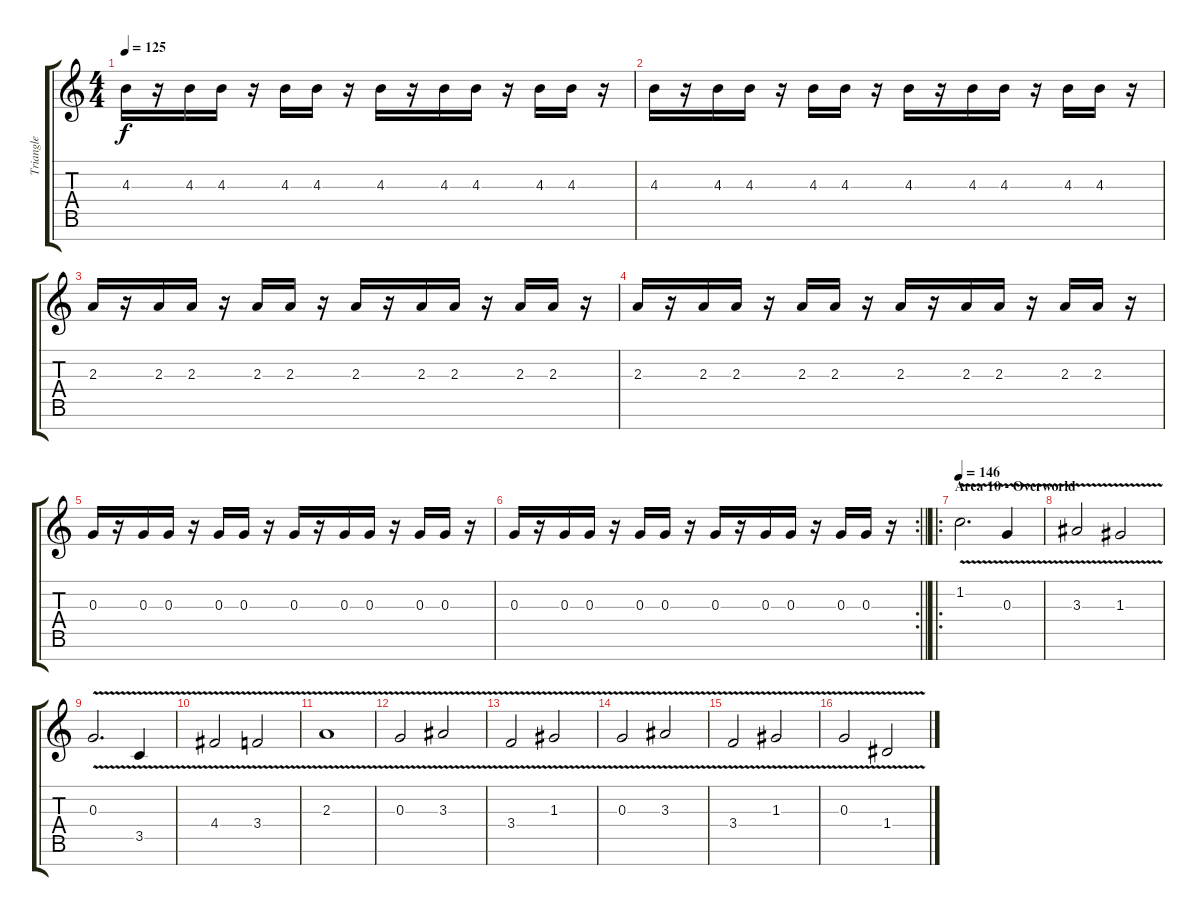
\track ("Triangle" "Triangle") {instrument electricbassfinger}
\staff {score tabs}
\tuning (E4 B3 G3 D3 A2 E2 B1) {hide}
\ts (4 4)
\tempo 125
\clef g2
\ks c
4.3.16{dy f} r.16 4.3.16 4.3.16 r.16 4.3.16 4.3.16 r.16 4.3.16 r.16 4.3.16 4.3.16 r.16 4.3.16 4.3.16 r.16 |
4.3.16 r.16 4.3.16 4.3.16 r.16 4.3.16 4.3.16 r.16 4.3.16 r.16 4.3.16 4.3.16 r.16 4.3.16 4.3.16 r.16 |
2.3.16 r.16 2.3.16 2.3.16 r.16 2.3.16 2.3.16 r.16 2.3.16 r.16 2.3.16 2.3.16 r.16 2.3.16 2.3.16 r.16 |
2.3.16 r.16 2.3.16 2.3.16 r.16 2.3.16 2.3.16 r.16 2.3.16 r.16 2.3.16 2.3.16 r.16 2.3.16 2.3.16 r.16 |
0.3.16 r.16 0.3.16 0.3.16 r.16 0.3.16 0.3.16 r.16 0.3.16 r.16 0.3.16 0.3.16 r.16 0.3.16 0.3.16 r.16 |
\rc 2
\barLineRight lightlight
0.3.16 r.16 0.3.16 0.3.16 r.16 0.3.16 0.3.16 r.16 0.3.16 r.16 0.3.16 0.3.16 r.16 0.3.16 0.3.16 r.16 |
\ro
\section ("" "Area 10 - Overworld")
\tempo 146
1.2{v}.2{d volume 13 instrument electricbassfinger} 0.3{v}.4 |
3.3{v}.2 1.3{v}.2 |
0.3{v}.2{d} 3.5{v}.4 |
4.4{v}.2 3.4{v}.2 |
2.3{v}.1 |
0.3{v}.2 3.3{v}.2 |
3.4{v}.2 1.3{v}.2 |
0.3{v}.2 3.3{v}.2 |
3.4{v}.2 1.3{v}.2 |
0.3{v}.2 1.4{v}.2
